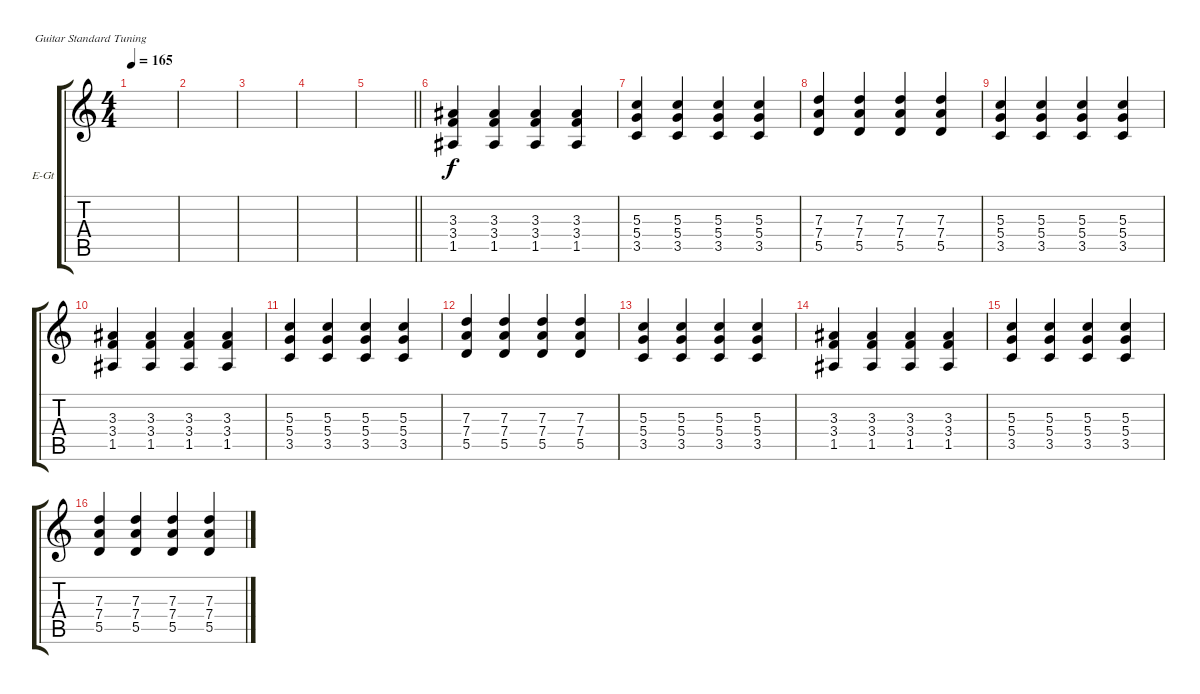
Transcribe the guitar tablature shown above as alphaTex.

\defaultSystemsLayout 4
\bracketExtendMode groupsimilarinstruments
\firstSystemTrackNameOrientation horizontal
\otherSystemsTrackNameOrientation horizontal
\track ("Electric Guitar" "E-Gt") {instrument overdrivenguitar}
\staff {score tabs}
\tuning (E4 B3 G3 D3 A2 E2)
\ts (4 4)
\tempo 165
\clef g2
\scale
0.333333
\ks c
|
\scale
0.333333 |
\scale
0.333333 |
\scale
0.333333 |
\scale
0.333333
\barLineRight lightlight
|
\scale
0.333333 (1.5 3.4 3.3).4 (1.5 3.4 3.3).4 (1.5 3.4 3.3).4 (1.5 3.4 3.3).4 |
\scale
0.333333 (3.5 5.4 5.3).4 (5.3 5.4 3.5).4 (5.3 5.4 3.5).4 (5.3 5.4 3.5).4 |
\scale
0.333333 (5.5 7.4 7.3).4 (5.5 7.4 7.3).4 (5.5 7.4 7.3).4 (7.4 7.3 5.5).4 |
\scale
0.333333 (3.5 5.4 5.3).4 (5.3 5.4 3.5).4 (5.3 5.4 3.5).4 (5.3 5.4 3.5).4 |
\scale
0.333333 (1.5 3.4 3.3).4 (1.5 3.4 3.3).4 (1.5 3.4 3.3).4 (1.5 3.4 3.3).4 |
\scale
0.333333 (3.5 5.4 5.3).4 (5.3 5.4 3.5).4 (5.3 5.4 3.5).4 (5.3 5.4 3.5).4 |
\scale
0.333333 (5.5 7.4 7.3).4 (5.5 7.4 7.3).4 (5.5 7.4 7.3).4 (7.4 7.3 5.5).4 |
\scale
0.333333 (3.5 5.4 5.3).4 (5.3 5.4 3.5).4 (5.3 5.4 3.5).4 (5.3 5.4 3.5).4 |
\scale
0.333333 (1.5 3.4 3.3).4 (1.5 3.4 3.3).4 (1.5 3.4 3.3).4 (1.5 3.4 3.3).4 |
\scale
0.333333 (3.5 5.4 5.3).4 (5.3 5.4 3.5).4 (5.3 5.4 3.5).4 (5.3 5.4 3.5).4 |
\scale
0.333333 (5.5 7.4 7.3).4 (5.5 7.4 7.3).4 (5.5 7.4 7.3).4 (7.4 7.3 5.5).4
